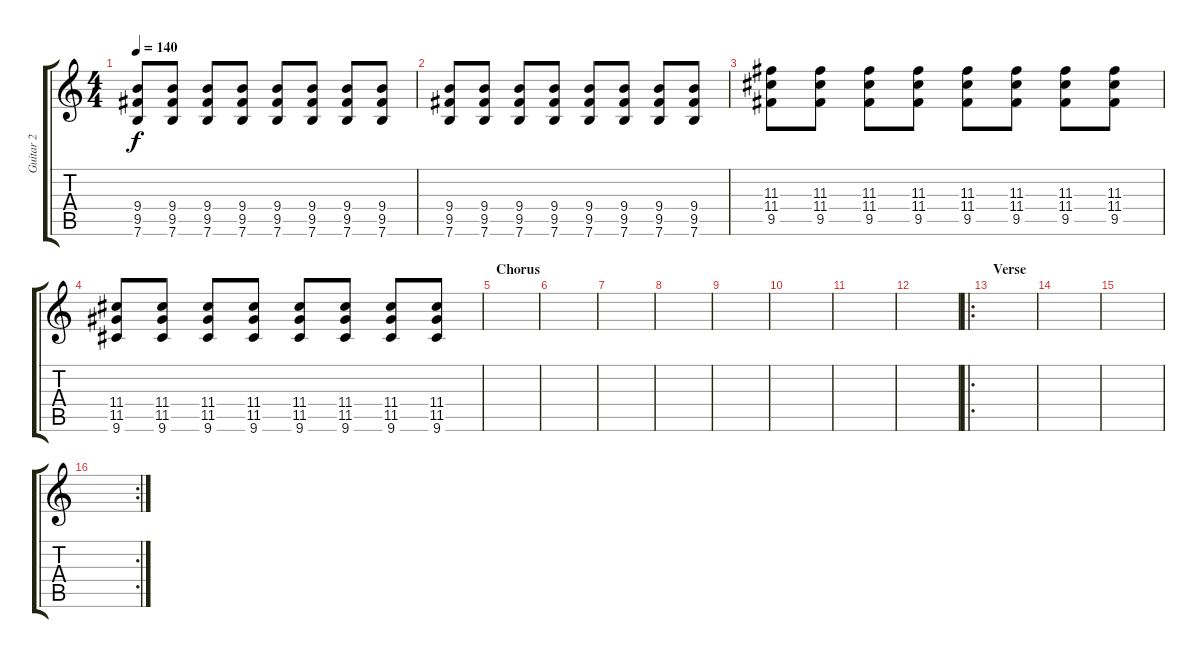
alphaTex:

\track ("Guitar 2" "Guitar 2") {instrument overdrivenguitar}
\staff {score tabs}
\tuning (E4 B3 G3 D3 A2 E2) {hide}
\ts (4 4)
\tempo 140
\clef g2
\ks c
(9.4 9.5 7.6).8{dy f} (9.4 9.5 7.6).8 (9.4 9.5 7.6).8 (9.4 9.5 7.6).8 (9.4 9.5 7.6).8 (9.4 9.5 7.6).8 (9.4 9.5 7.6).8 (9.4 9.5 7.6).8 |
(9.4 9.5 7.6).8 (9.4 9.5 7.6).8 (9.4 9.5 7.6).8 (9.4 9.5 7.6).8 (9.4 9.5 7.6).8 (9.4 9.5 7.6).8 (9.4 9.5 7.6).8 (9.4 9.5 7.6).8 |
(11.3 11.4 9.5).8 (11.3 11.4 9.5).8 (11.3 11.4 9.5).8 (11.3 11.4 9.5).8 (11.3 11.4 9.5).8 (11.3 11.4 9.5).8 (11.3 11.4 9.5).8 (11.3 11.4 9.5).8 |
(11.4 11.5 9.6).8 (11.4 11.5 9.6).8 (11.4 11.5 9.6).8 (11.4 11.5 9.6).8 (11.4 11.5 9.6).8 (11.4 11.5 9.6).8 (11.4 11.5 9.6).8 (11.4 11.5 9.6).8 |
\section ("" "Chorus")
|
|
|
|
|
|
|
|
\ro
\section ("" "Verse")
|
|
|
\rc 2
